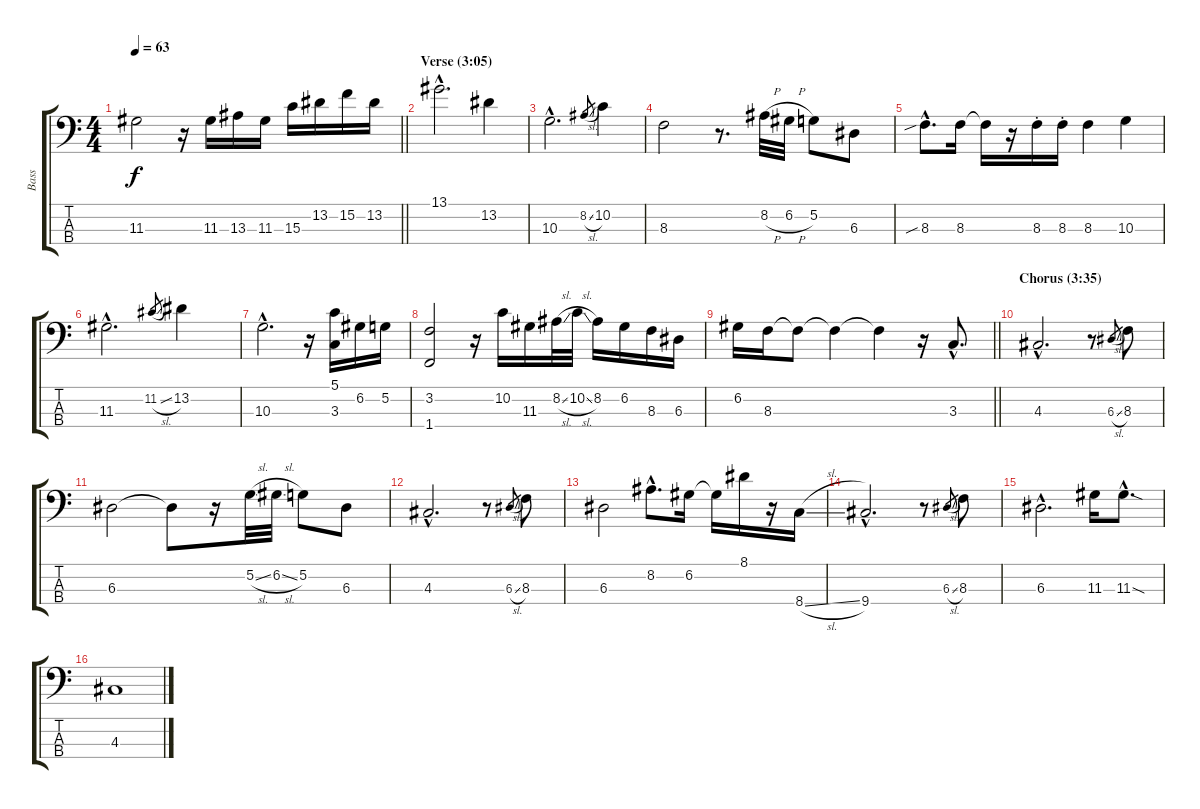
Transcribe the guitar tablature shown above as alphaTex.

\track ("Bass" "Bass") {instrument fretlessbass}
\staff {score tabs}
\tuning (G2 D2 A1 E1) {hide}
\ts (4 4)
\tempo 63
\clef f4
\barLineRight lightlight
\ks c
11.3.2{dy f} r.16 11.3.16 13.3.16 11.3.16 15.3.16 13.2.16 15.2.16 13.2.16 |
\section ("" "Verse (3:05)")
13.1{hac}.2{d} 13.2.4 |
10.3{hac}.2{d} 8.2{sl}.8{gr} 10.2.4 |
8.3.2 r.8{d} 8.2{h}.32 6.2{h}.32 5.2.8 6.3.8 |
8.3{sib hac}.8{d} 8.3.16 8.3{t}.16 r.16 8.3{st}.16 8.3{st}.16 8.3.4 10.3.4 |
11.3{hac}.2{d} 11.2{sl}.8{gr} 13.2.4 |
10.3{hac}.2{d} r.16 (5.1 3.3).16 6.2.16 5.2.16 |
(3.2 1.4).2 r.16 10.2.16 11.3.16 8.2{sl}.32 10.2{sl}.32 8.2.16 6.2.16 8.3.16 6.3.16 |
\barLineRight lightlight
6.2.16 8.3.16 8.3{t}.8 8.3{t}.4 8.3{t}.4 r.16 3.3{hac}.8{d} |
\section ("" "Chorus (3:35)")
4.3{hac}.2{d} r.8 6.3{sl}.8{gr} 8.3.8 |
6.3.2 6.3{t}.8 r.16 5.2{sl}.32 6.2{sl}.32 5.2.8 6.3.8 |
4.3{hac}.2{d} r.8 6.3{sl}.8{gr} 8.3.8 |
6.3.2 8.2{hac}.8{d} 6.2.16 6.2{t}.16 8.1.16 r.16 8.4{sl}.16 |
9.4{hac}.2{d} r.8 6.3{sl}.8{gr} 8.3.8 |
6.3{hac}.2{d} 11.3.16 11.3{sod hac}.8{d} |
4.3.1
